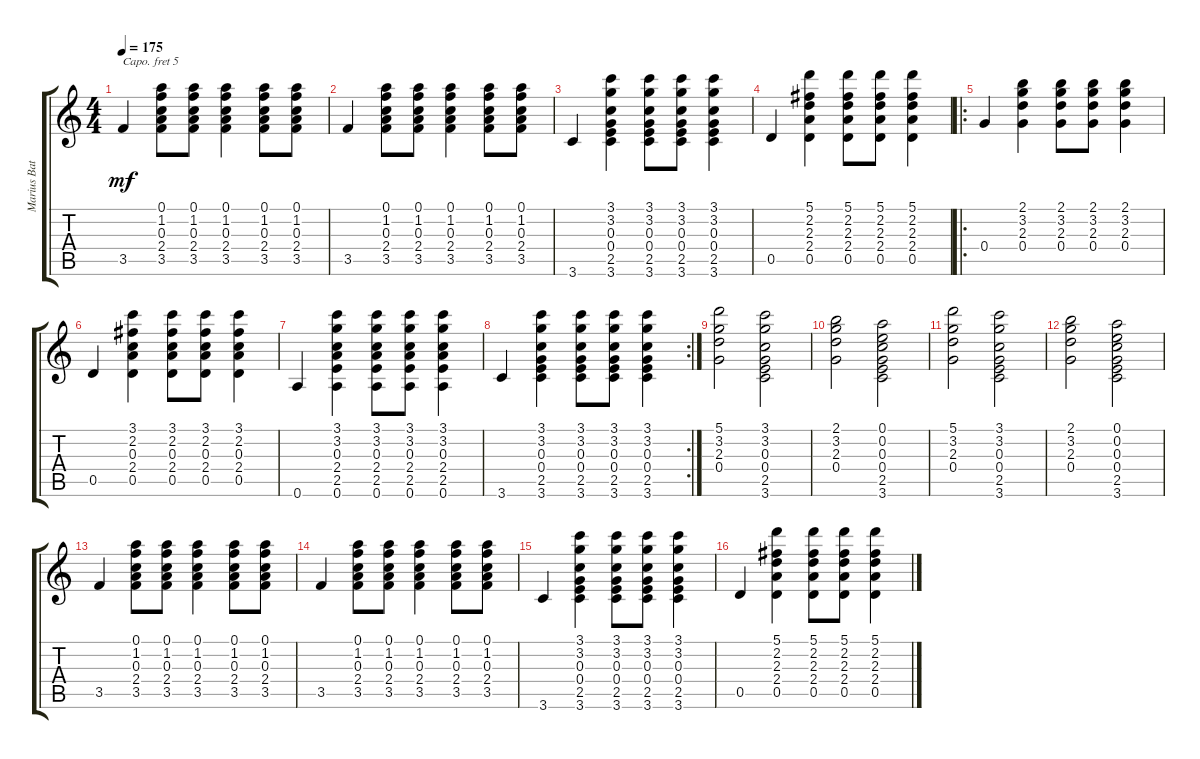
\track ("Marius Batu" "Marius Bat") {instrument acousticguitarsteel}
\staff {score tabs}
\capo 5
\tuning (E4 B3 G3 D3 A2 E2) {hide}
\ts (4 4)
\tempo 175
\clef g2
\ks c
3.5.4{dy mf} (0.1 1.2 0.3 2.4 3.5).8 (0.1 1.2 0.3 2.4 3.5).8 (0.1 1.2 0.3 2.4 3.5).4 (0.1 1.2 0.3 2.4 3.5).8 (0.1 1.2 0.3 2.4 3.5).8 |
3.5.4 (0.1 1.2 0.3 2.4 3.5).8 (0.1 1.2 0.3 2.4 3.5).8 (0.1 1.2 0.3 2.4 3.5).4 (0.1 1.2 0.3 2.4 3.5).8 (0.1 1.2 0.3 2.4 3.5).8 |
3.6.4 (3.1 3.2 0.3 0.4 2.5 3.6).4 (3.1 3.2 0.3 0.4 2.5 3.6).8 (3.1 3.2 0.3 0.4 2.5 3.6).8 (3.1 3.2 0.3 0.4 2.5 3.6).4 |
0.5.4 (5.1 2.2 2.3 2.4 0.5).4 (5.1 2.2 2.3 2.4 0.5).8 (5.1 2.2 2.3 2.4 0.5).8 (5.1 2.2 2.3 2.4 0.5).4 |
\ro
0.4.4 (2.1 3.2 2.3 0.4).4 (2.1 3.2 2.3 0.4).8 (2.1 3.2 2.3 0.4).8 (2.1 3.2 2.3 0.4).4 |
0.5.4 (3.1 2.2 0.3 2.4 0.5).4 (3.1 2.2 0.3 2.4 0.5).8 (3.1 2.2 0.3 2.4 0.5).8 (3.1 2.2 0.3 2.4 0.5).4 |
0.6.4 (3.1 3.2 0.3 2.4 2.5 0.6).4 (3.1 3.2 0.3 2.4 2.5 0.6).8 (3.1 3.2 0.3 2.4 2.5 0.6).8 (3.1 3.2 0.3 2.4 2.5 0.6).4 |
\rc 2
3.6.4 (3.1 3.2 0.3 0.4 2.5 3.6).4 (3.1 3.2 0.3 0.4 2.5 3.6).8 (3.1 3.2 0.3 0.4 2.5 3.6).8 (3.1 3.2 0.3 0.4 2.5 3.6).4 |
(5.1 3.2 2.3 0.4).2 (3.1 3.2 0.3 0.4 2.5 3.6).2 |
(2.1 3.2 2.3 0.4).2 (0.1 0.2 0.3 0.4 2.5 3.6).2 |
(5.1 3.2 2.3 0.4).2 (3.1 3.2 0.3 0.4 2.5 3.6).2 |
(2.1 3.2 2.3 0.4).2 (0.1 0.2 0.3 0.4 2.5 3.6).2 |
3.5.4 (0.1 1.2 0.3 2.4 3.5).8 (0.1 1.2 0.3 2.4 3.5).8 (0.1 1.2 0.3 2.4 3.5).4 (0.1 1.2 0.3 2.4 3.5).8 (0.1 1.2 0.3 2.4 3.5).8 |
3.5.4 (0.1 1.2 0.3 2.4 3.5).8 (0.1 1.2 0.3 2.4 3.5).8 (0.1 1.2 0.3 2.4 3.5).4 (0.1 1.2 0.3 2.4 3.5).8 (0.1 1.2 0.3 2.4 3.5).8 |
3.6.4 (3.1 3.2 0.3 0.4 2.5 3.6).4 (3.1 3.2 0.3 0.4 2.5 3.6).8 (3.1 3.2 0.3 0.4 2.5 3.6).8 (3.1 3.2 0.3 0.4 2.5 3.6).4 |
0.5.4 (5.1 2.2 2.3 2.4 0.5).4 (5.1 2.2 2.3 2.4 0.5).8 (5.1 2.2 2.3 2.4 0.5).8 (5.1 2.2 2.3 2.4 0.5).4
